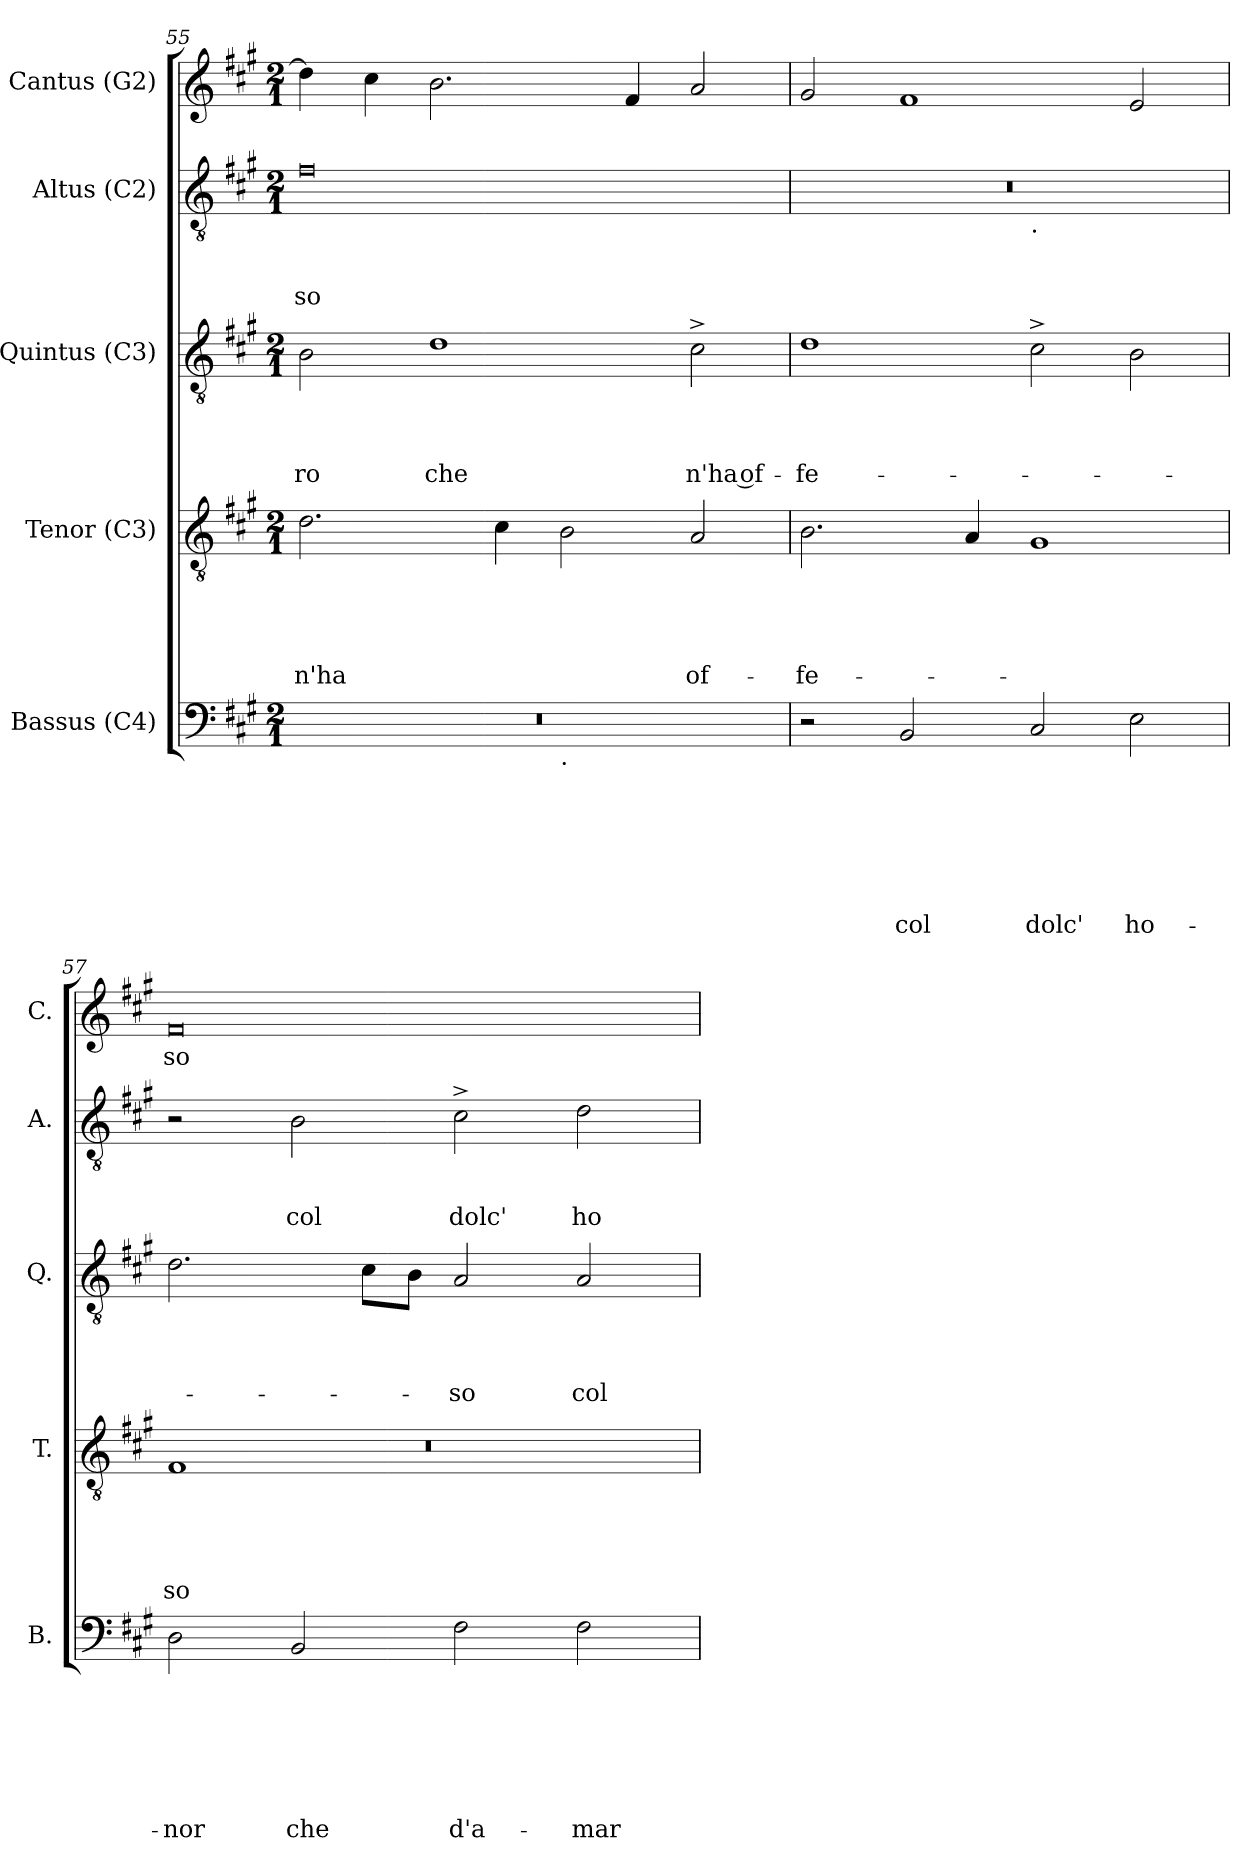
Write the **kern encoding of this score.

**kern	**text	**text	**text	**text	**text	**text	**text	**kern	**text	**text	**text	**text	**text	**kern	**text	**text	**text	**text	**kern	**text	**text	**text	**kern	**text
*part5	*part5	*part5	*part5	*part5	*part5	*part5	*part5	*part4	*part4	*part4	*part4	*part4	*part4	*part3	*part3	*part3	*part3	*part3	*part2	*part2	*part2	*part2	*part1	*part1
*staff5	*staff5	*staff5	*staff5	*staff5	*staff5	*staff5	*staff5	*staff4	*staff4	*staff4	*staff4	*staff4	*staff4	*staff3	*staff3	*staff3	*staff3	*staff3	*staff2	*staff2	*staff2	*staff2	*staff1	*staff1
*I"Bassus (C4)	*	*	*	*	*	*	*	*I"Tenor (C3)	*	*	*	*	*	*I"Quintus (C3)	*	*	*	*	*I"Altus (C2)	*	*	*	*I"Cantus (G2)	*
*I'B.	*	*	*	*	*	*	*	*I'T.	*	*	*	*	*	*I'Q.	*	*	*	*	*I'A.	*	*	*	*I'C.	*
*clefF4	*	*	*	*	*	*	*	*clefGv2	*	*	*	*	*	*clefGv2	*	*	*	*	*clefGv2	*	*	*	*clefG2	*
*k[f#c#g#]	*	*	*	*	*	*	*	*k[f#c#g#]	*	*	*	*	*	*k[f#c#g#]	*	*	*	*	*k[f#c#g#]	*	*	*	*k[f#c#g#]	*
*A:	*	*	*	*	*	*	*	*A:	*	*	*	*	*	*A:	*	*	*	*	*A:	*	*	*	*A:	*
*M2/1	*	*	*	*	*	*	*	*M2/1	*	*	*	*	*	*M2/1	*	*	*	*	*M2/1	*	*	*	*M2/1	*
=55	=55	=55	=55	=55	=55	=55	=55	=55	=55	=55	=55	=55	=55	=55	=55	=55	=55	=55	=55	=55	=55	=55	=55	=55
!	!	!	!	!	!	!	!	!	!	!	!	!	!LO:LY:b	!	!	!	!	!LO:LY:b	!	!	!	!LO:LY:b:rj	!	!
*^	*	*	*	*	*	*	*	*	*	*	*	*	*	*	*	*	*	*	*	*	*	*	*	*
0r	1ryy	.	.	.	.	.	.	.	2.d\	.	.	.	.	n'ha	2B\	.	.	.	-ro	0f#	.	.	-so	4dd\]	.
.	.	.	.	.	.	.	.	.	.	.	.	.	.	.	.	.	.	.	.	.	.	.	.	4cc#\	.
!	!	!	!	!	!	!	!	!	!	!	!	!	!	!	!	!	!	!	!LO:LY:b	!	!	!	!	!	!
.	.	.	.	.	.	.	.	.	.	.	.	.	.	.	1d	.	.	.	che	.	.	.	.	2.b\	.
.	.	.	.	.	.	.	.	.	4c#\	.	.	.	.	.	.	.	.	.	.	.	.	.	.	.	.
!	!LO:TX:b:t=.	!	!	!	!	!	!	!	!	!	!	!	!	!	!	!	!	!	!	!	!	!	!	!	!
.	1ryy	.	.	.	.	.	.	.	2B\	.	.	.	.	.	.	.	.	.	.	.	.	.	.	.	.
.	.	.	.	.	.	.	.	.	.	.	.	.	.	.	.	.	.	.	.	.	.	.	.	4f#/	.
!	!	!	!	!	!	!	!	!	!	!	!	!	!	!LO:LY:b	!	!	!	!	!LO:LY:b:rj	!	!	!	!	!	!
.	.	.	.	.	.	.	.	.	2A/	.	.	.	.	of-	2c#^>\	.	.	.	n'ha of-	.	.	.	.	2a/	.
=56	=56	=56	=56	=56	=56	=56	=56	=56	=56	=56	=56	=56	=56	=56	=56	=56	=56	=56	=56	=56	=56	=56	=56	=56	=56
!	!	!	!	!	!	!	!	!	!	!	!	!	!	!LO:LY:b	!	!	!	!	!LO:LY:b	!	!	!	!	!	!
*v	*v	*	*	*	*	*	*	*	*	*	*	*	*	*	*	*	*	*	*	*^	*	*	*	*	*
2r	.	.	.	.	.	.	.	2.B\	.	.	.	.	-fe-	1d	.	.	.	-fe-	0r	1ryy	.	.	.	2g#/	.
!	!	!	!	!	!	!	!LO:LY:b	!	!	!	!	!	!	!	!	!	!	!	!	!	!	!	!	!	!
2BB/	.	.	.	.	.	.	col	.	.	.	.	.	.	.	.	.	.	.	.	.	.	.	.	1f#	.
.	.	.	.	.	.	.	.	4A/	.	.	.	.	.	.	.	.	.	.	.	.	.	.	.	.	.
!	!	!	!	!	!	!	!	!	!	!	!	!	!	!	!	!	!	!	!	!LO:TX:b:t=.	!	!	!	!	!
!	!	!	!	!	!	!	!LO:LY:b	!	!	!	!	!	!	!	!	!	!	!	!	!	!	!	!	!	!
2C#/	.	.	.	.	.	.	dolc'	1G#	.	.	.	.	.	2c#^>\	.	.	.	.	.	1ryy	.	.	.	.	.
!	!	!	!	!	!	!	!LO:LY:b	!	!	!	!	!	!	!	!	!	!	!	!	!	!	!	!	!	!
2E\	.	.	.	.	.	.	ho-	.	.	.	.	.	.	2B\	.	.	.	.	.	.	.	.	.	2e/	.
!!LO:LB:g=z
=57	=57	=57	=57	=57	=57	=57	=57	=57	=57	=57	=57	=57	=57	=57	=57	=57	=57	=57	=57	=57	=57	=57	=57	=57	=57
*	*	*	*	*	*	*	*	*^	*	*	*	*	*	*	*	*	*	*	*	*	*	*	*	*	*
*	*	*	*	*	*	*	*	*	*^	*	*	*	*	*	*	*	*	*	*	*	*	*	*	*	*	*
!	!	!	!	!	!	!	!LO:LY:b	!	!	!LO:N:vis=1	!	!	!	!	!LO:LY:b	!	!	!	!	!	!	!	!	!	!	!	!LO:LY:b:rj
*	*	*	*	*	*	*	*	*	*	*	*	*	*	*	*	*	*	*	*	*	*v	*v	*	*	*	*	*
2D\	.	.	.	.	.	.	-nor	4...ryy	1F#	0r	.	.	.	.	-so	2.d\	.	.	.	.	2r	.	.	.	0f#	-so
.	.	.	.	.	.	.	.	1ryy	.	.	.	.	.	.	.	.	.	.	.	.	.	.	.	.	.	.
!	!	!	!	!	!	!	!LO:LY:b	!	!	!	!	!	!	!	!	!	!	!	!	!	!	!	!	!LO:LY:b	!	!
2BB/	.	.	.	.	.	.	che	.	.	.	.	.	.	.	.	.	.	.	.	.	2B\	.	.	col	.	.
.	.	.	.	.	.	.	.	.	.	.	.	.	.	.	.	8c#\L	.	.	.	.	.	.	.	.	.	.
.	.	.	.	.	.	.	.	.	.	.	.	.	.	.	.	8B\J	.	.	.	.	.	.	.	.	.	.
!	!	!	!	!	!	!	!LO:LY:b	!	!	!	!	!	!	!	!	!	!	!	!	!LO:LY:b	!	!	!	!LO:LY:b	!	!
2F#\	.	.	.	.	.	.	d'a-	.	1ryy	.	.	.	.	.	.	2A/	.	.	.	-so	2c#^>\	.	.	dolc'	.	.
.	.	.	.	.	.	.	.	2ryy	.	.	.	.	.	.	.	.	.	.	.	.	.	.	.	.	.	.
!	!	!	!	!	!	!	!LO:LY:b	!	!	!	!	!	!	!	!	!	!	!	!	!LO:LY:b	!	!	!	!LO:LY:b	!	!
2F#\	.	.	.	.	.	.	-mar	.	.	.	.	.	.	.	.	2A/	.	.	.	col	2d\	.	.	ho-	.	.
.	.	.	.	.	.	.	.	32ryy	.	.	.	.	.	.	.	.	.	.	.	.	.	.	.	.	.	.
*	*	*	*	*	*	*	*	*v	*v	*v	*	*	*	*	*	*	*	*	*	*	*	*	*	*	*	*
=	=	=	=	=	=	=	=	=	=	=	=	=	=	=	=	=	=	=	=	=	=	=	=	=
*-	*-	*-	*-	*-	*-	*-	*-	*-	*-	*-	*-	*-	*-	*-	*-	*-	*-	*-	*-	*-	*-	*-	*-	*-
